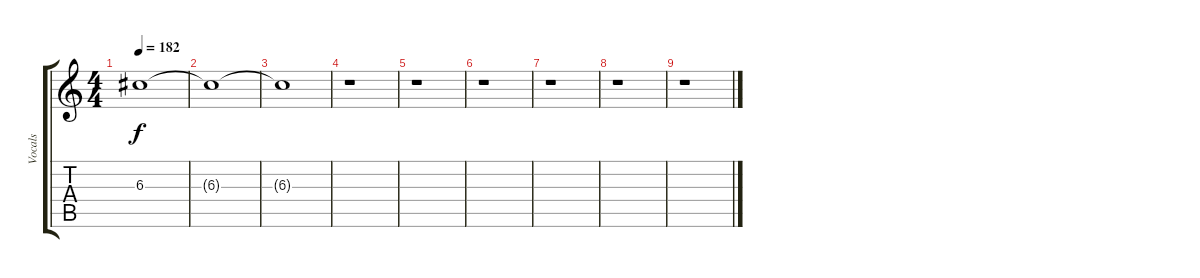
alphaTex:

\track ("Vocals" "Vocals") {instrument acousticguitarsteel}
\staff {score tabs}
\tuning (E4 B3 G3 D3 A2 E2) {hide}
\ts (4 4)
\tempo 182
\clef g2
\ks c
6.3.1{dy f} |
6.3{t}.1 |
6.3{t}.1 |
r.1 |
r.1 |
r.1 |
r.1 |
r.1 |
r.1
